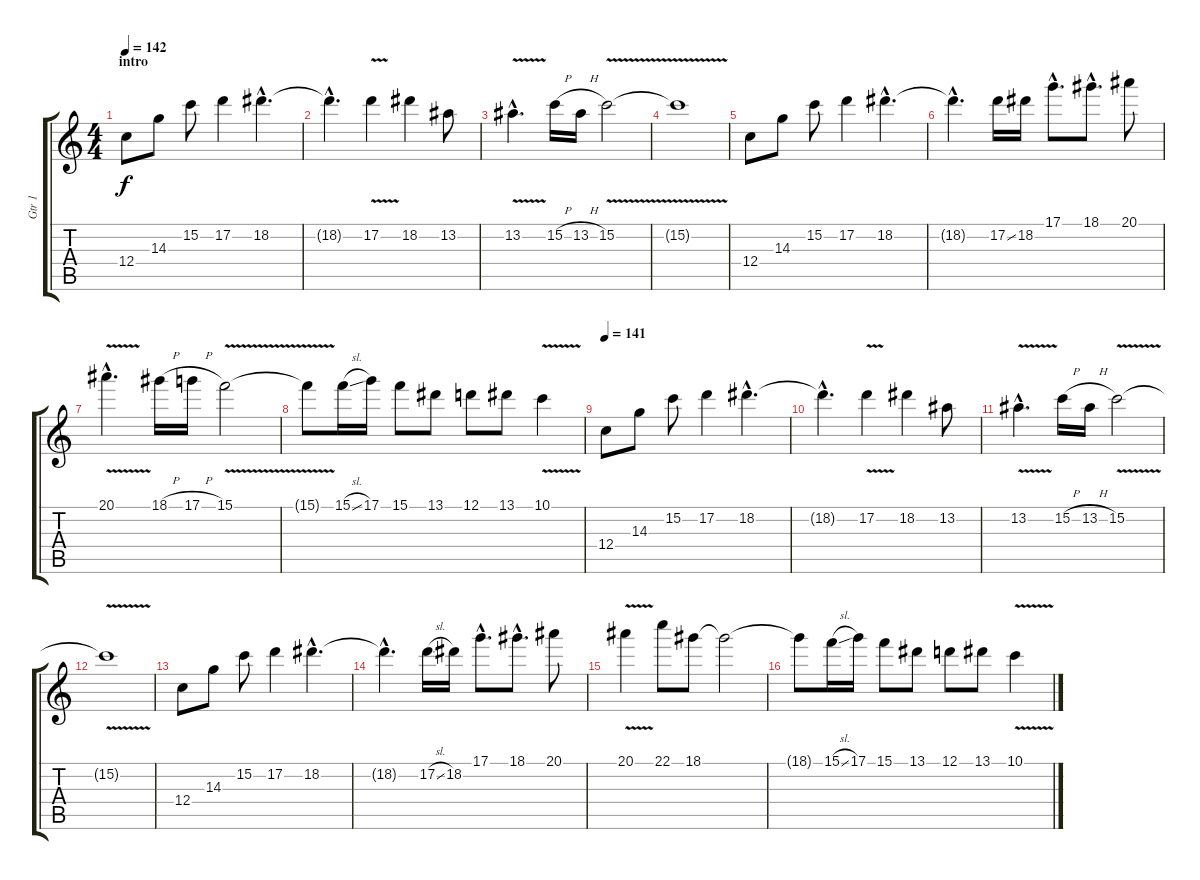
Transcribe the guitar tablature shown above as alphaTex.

\track ("Gtr 1" "Gtr 1") {instrument overdrivenguitar}
\staff {score tabs}
\tuning (D4 A3 F3 C3 G2 C2) {hide}
\ts (4 4)
\section ("" "intro")
\tempo 142
\clef g2
\ks c
12.4.8{dy f instrument overdrivenguitar} 14.3.8 15.2.8 17.2.4 18.2{hac}.4{d} |
18.2{hac t}.4{d} 17.2{v}.4 18.2.4 13.2.8 |
13.2{v hac}.4{d} 15.2{h}.16 13.2{h}.16 15.2{v}.2 |
15.2{t}.1 |
12.4.8 14.3.8 15.2.8 17.2.4 18.2{hac}.4{d} |
18.2{hac t}.4{d} 17.2{ss}.16 18.2.16 17.1{hac}.8{d} 18.1{hac}.8{d} 20.1.8 |
20.1{v hac}.4{d} 18.1{h}.16 17.1{h}.16 15.1{v}.2 |
15.1{t}.8 15.1{sl}.16 17.1.16 15.1.8 13.1.8 12.1.8 13.1.8 10.1{v}.4 |
\tempo 141
12.4.8 14.3.8 15.2.8 17.2.4 18.2{hac}.4{d} |
18.2{hac t}.4{d} 17.2{v}.4 18.2.4 13.2.8 |
13.2{v hac}.4{d} 15.2{h}.16 13.2{h}.16 15.2{v}.2 |
15.2{t}.1 |
12.4.8 14.3.8 15.2.8 17.2.4 18.2{hac}.4{d} |
18.2{hac t}.4{d} 17.2{sl}.16 18.2.16 17.1{hac}.8{d} 18.1{hac}.8{d} 20.1.8 |
20.1{v}.4 22.1.8 18.1.8 18.1{t}.2 |
18.1{t}.8 15.1{sl}.16 17.1.16 15.1.8 13.1.8 12.1.8 13.1.8 10.1{v}.4
